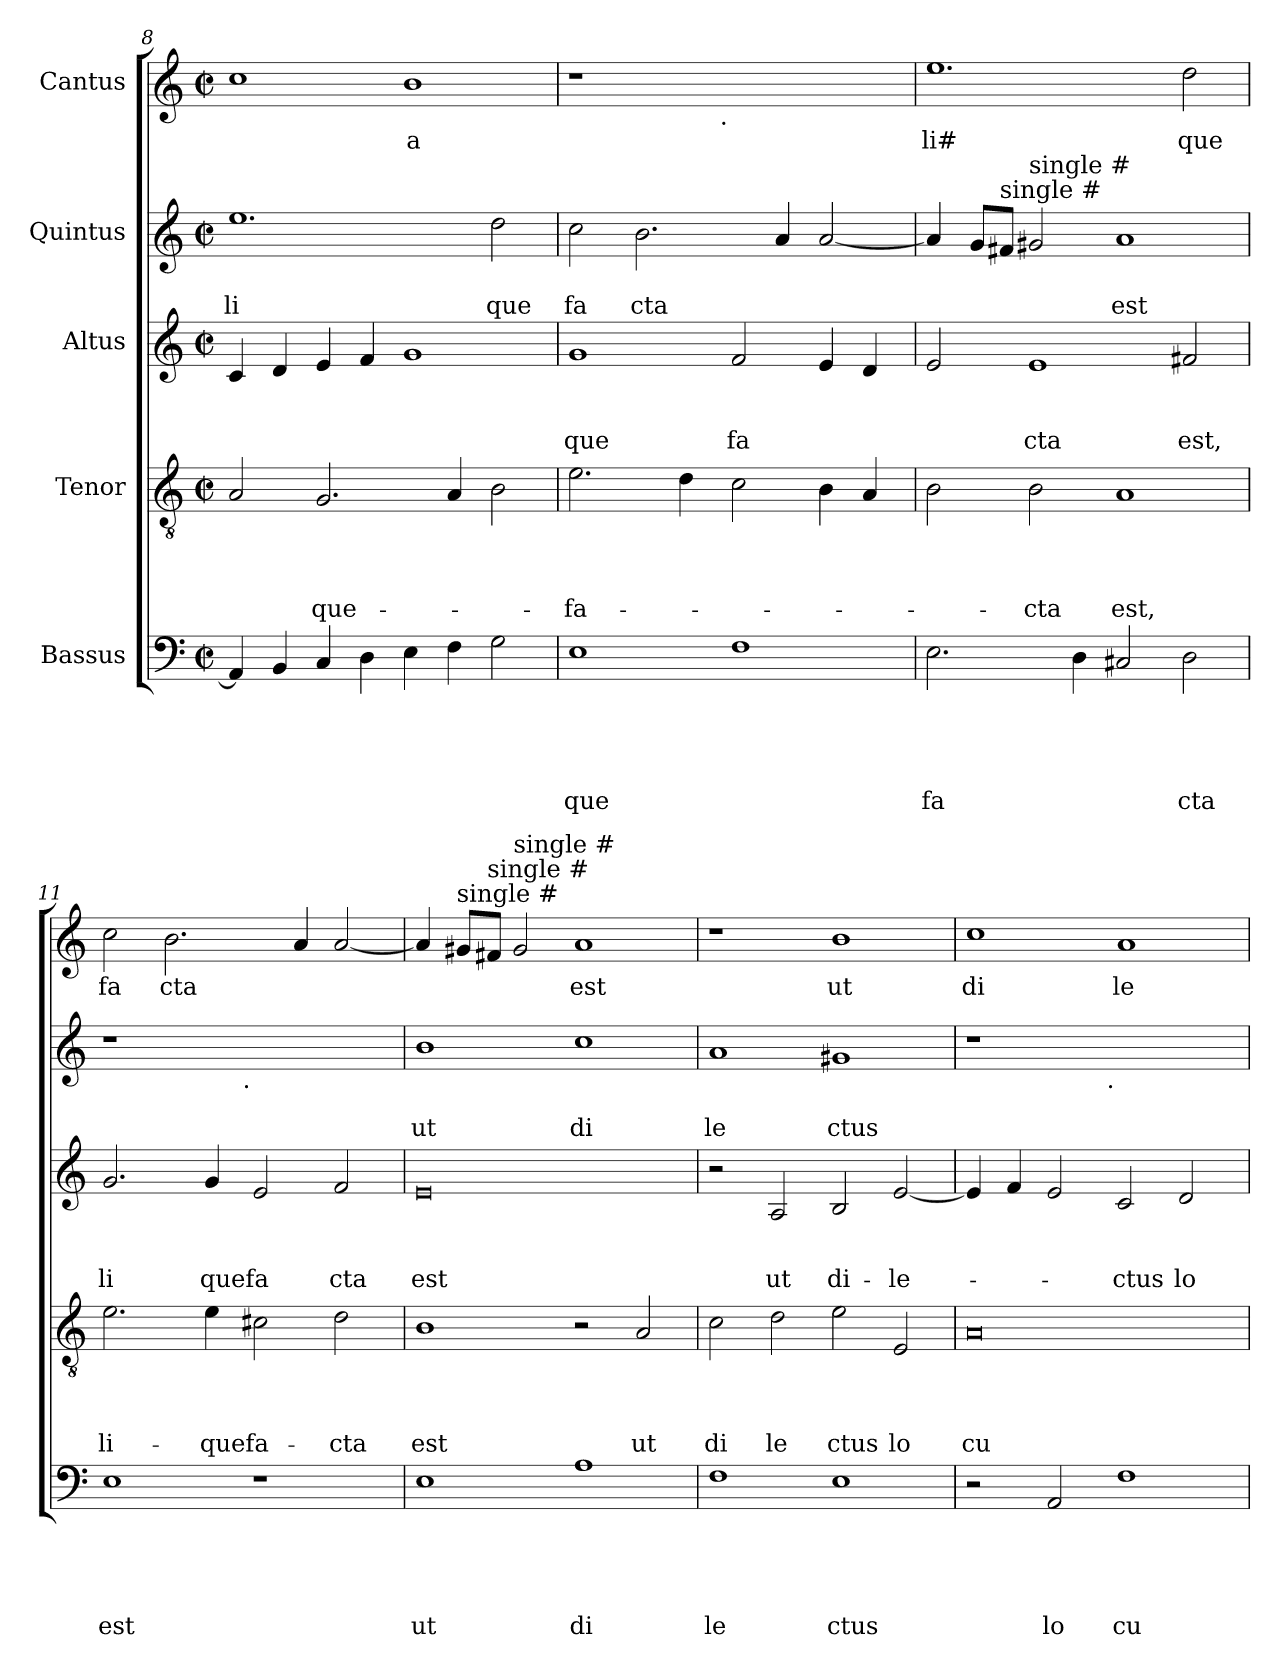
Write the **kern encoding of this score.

**kern	**text	**text	**text	**text	**text	**kern	**text	**text	**text	**text	**kern	**text	**text	**text	**kern	**text	**text	**kern	**text
*part5	*part5	*part5	*part5	*part5	*part5	*part4	*part4	*part4	*part4	*part4	*part3	*part3	*part3	*part3	*part2	*part2	*part2	*part1	*part1
*staff5	*staff5	*staff5	*staff5	*staff5	*staff5	*staff4	*staff4	*staff4	*staff4	*staff4	*staff3	*staff3	*staff3	*staff3	*staff2	*staff2	*staff2	*staff1	*staff1
*I"Bassus	*	*	*	*	*	*I"Tenor	*	*	*	*	*I"Altus	*	*	*	*I"Quintus	*	*	*I"Cantus	*
*clefF4	*	*	*	*	*	*clefGv2	*	*	*	*	*clefG2	*	*	*	*clefG2	*	*	*clefG2	*
*k[]	*	*	*	*	*	*k[]	*	*	*	*	*k[]	*	*	*	*k[]	*	*	*k[]	*
*C:	*	*	*	*	*	*C:	*	*	*	*	*C:	*	*	*	*C:	*	*	*C:	*
*M2/2	*	*	*	*	*	*M2/2	*	*	*	*	*M2/2	*	*	*	*M2/2	*	*	*M2/2	*
*met(c|)	*	*	*	*	*	*met(c|)	*	*	*	*	*met(c|)	*	*	*	*met(c|)	*	*	*met(c|)	*
=8	=8	=8	=8	=8	=8	=8	=8	=8	=8	=8	=8	=8	=8	=8	=8	=8	=8	=8	=8
!	!	!	!	!	!	!	!	!	!	!	!	!	!	!	!	!	!LO:LY:b	!	!
4AA/]	.	.	.	.	.	2A/	.	.	.	.	4c/	.	.	.	1.ee	.	li	1cc	.
4BB/	.	.	.	.	.	.	.	.	.	.	4d/	.	.	.	.	.	.	.	.
!	!	!	!	!	!	!	!	!	!	!LO:LY:b	!	!	!	!	!	!	!	!	!
4C/	.	.	.	.	.	2.G/	.	.	.	-que-	4e/	.	.	.	.	.	.	.	.
4D\	.	.	.	.	.	.	.	.	.	.	4f/	.	.	.	.	.	.	.	.
!	!	!	!	!	!	!	!	!	!	!	!	!	!	!	!	!	!	!	!LO:LY:b
4E\	.	.	.	.	.	.	.	.	.	.	1g	.	.	.	.	.	.	1b	a
4F\	.	.	.	.	.	4A/	.	.	.	.	.	.	.	.	.	.	.	.	.
!	!	!	!	!	!	!	!	!	!	!	!	!	!	!	!	!	!LO:LY:b	!	!
2G\	.	.	.	.	.	2B\	.	.	.	.	.	.	.	.	2dd\	.	que	.	.
=9	=9	=9	=9	=9	=9	=9	=9	=9	=9	=9	=9	=9	=9	=9	=9	=9	=9	=9	=9
!	!	!	!	!	!LO:LY:b	!	!	!	!	!LO:LY:b	!	!	!	!LO:LY:b	!	!	!LO:LY:b	!	!
*	*	*	*	*	*	*	*	*	*	*	*	*	*	*	*	*	*	*^	*
1E	.	.	.	.	que	2.e\	.	.	.	-fa-	1g	.	.	que	2cc\	.	fa	1r	2ryy	.
!	!	!	!	!	!	!	!	!	!	!	!	!	!	!	!	!	!LO:LY:b	!	!	!
.	.	.	.	.	.	.	.	.	.	.	.	.	.	.	2.b\	.	cta	.	4...ryy	.
.	.	.	.	.	.	4d\	.	.	.	.	.	.	.	.	.	.	.	.	.	.
!	!	!	!	!	!	!	!	!	!	!	!	!	!	!	!	!	!	!	!LO:TX:b:t=.	!
.	.	.	.	.	.	.	.	.	.	.	.	.	.	.	.	.	.	.	1ryy	.
!	!	!	!	!	!	!	!	!	!	!	!	!	!	!LO:LY:b	!	!	!	!	!	!
1F	.	.	.	.	.	2c\	.	.	.	.	2f/	.	.	fa	.	.	.	1ryy	.	.
.	.	.	.	.	.	.	.	.	.	.	.	.	.	.	4a/	.	.	.	.	.
.	.	.	.	.	.	4B\	.	.	.	.	4e/	.	.	.	[<2a/	.	.	.	.	.
.	.	.	.	.	.	4A/	.	.	.	.	4d/	.	.	.	.	.	.	.	.	.
.	.	.	.	.	.	.	.	.	.	.	.	.	.	.	.	.	.	.	32ryy	.
=10	=10	=10	=10	=10	=10	=10	=10	=10	=10	=10	=10	=10	=10	=10	=10	=10	=10	=10	=10	=10
!	!	!	!	!	!LO:LY:b	!	!	!	!	!	!	!	!	!	!	!	!	!	!	!LO:LY:b
*	*	*	*	*	*	*	*	*	*	*	*	*	*	*	*	*	*	*v	*v	*
2.E\	.	.	.	.	fa	2B\	.	.	.	.	2e/	.	.	.	4a/]	.	.	1.ee	li#
.	.	.	.	.	.	.	.	.	.	.	.	.	.	.	8g/L	.	.	.	.
!	!	!	!	!	!	!	!	!	!	!	!	!	!	!	!LO:TX:a:t=single #	!	!	!	!
.	.	.	.	.	.	.	.	.	.	.	.	.	.	.	8f#/J	.	.	.	.
!	!	!	!	!	!	!	!	!	!	!	!	!	!	!	!LO:TX:a:t=single #	!	!	!	!
!	!	!	!	!	!	!	!	!	!	!LO:LY:b	!	!	!	!LO:LY:b	!	!	!	!	!
.	.	.	.	.	.	2B\	.	.	.	-cta	1e	.	.	cta	2g#/	.	.	.	.
4D\	.	.	.	.	.	.	.	.	.	.	.	.	.	.	.	.	.	.	.
!	!	!	!	!	!	!	!	!	!	!LO:LY:b	!	!	!	!	!	!	!LO:LY:b	!	!
2C#X/	.	.	.	.	.	1A	.	.	.	est,	.	.	.	.	1a	.	est	.	.
!	!	!	!	!	!LO:LY:b	!	!	!	!	!	!	!	!	!LO:LY:b	!	!	!	!	!LO:LY:b
2D\	.	.	.	.	cta	.	.	.	.	.	2f#X/	.	.	est,	.	.	.	2dd\	que
=11	=11	=11	=11	=11	=11	=11	=11	=11	=11	=11	=11	=11	=11	=11	=11	=11	=11	=11	=11
!	!	!	!	!	!LO:LY:b	!	!	!	!	!LO:LY:b	!	!	!	!LO:LY:b	!	!	!	!	!LO:LY:b
*	*	*	*	*	*	*	*	*	*	*	*	*	*	*	*^	*	*	*	*
1E	.	.	.	.	est	2.e\	.	.	.	li-	2.g/	.	.	li	1r	2ryy	.	.	2cc\	fa
!	!	!	!	!	!	!	!	!	!	!	!	!	!	!	!	!	!	!	!	!LO:LY:b
.	.	.	.	.	.	.	.	.	.	.	.	.	.	.	.	4...ryy	.	.	2.b\	cta
!	!	!	!	!	!	!	!	!	!	!LO:LY:b	!	!	!	!LO:LY:b	!	!	!	!	!	!
.	.	.	.	.	.	4e\	.	.	.	-quefa-	4g/	.	.	quefa	.	.	.	.	.	.
!	!	!	!	!	!	!	!	!	!	!	!	!	!	!	!	!LO:TX:b:t=.	!	!	!	!
.	.	.	.	.	.	.	.	.	.	.	.	.	.	.	.	1ryy	.	.	.	.
1r	.	.	.	.	.	2c#X\	.	.	.	.	2e/	.	.	.	1ryy	.	.	.	.	.
.	.	.	.	.	.	.	.	.	.	.	.	.	.	.	.	.	.	.	4a/	.
!	!	!	!	!	!	!	!	!	!	!LO:LY:b	!	!	!	!LO:LY:b	!	!	!	!	!	!
.	.	.	.	.	.	2d\	.	.	.	-cta	2f/	.	.	cta	.	.	.	.	[<2a/	.
.	.	.	.	.	.	.	.	.	.	.	.	.	.	.	.	32ryy	.	.	.	.
!!LO:PB:g=z
=12	=12	=12	=12	=12	=12	=12	=12	=12	=12	=12	=12	=12	=12	=12	=12	=12	=12	=12	=12	=12
!	!	!	!	!	!LO:LY:b	!	!	!	!	!LO:LY:b	!	!	!	!LO:LY:b	!	!	!	!LO:LY:b	!	!
*	*	*	*	*	*	*	*	*	*	*	*	*	*	*	*v	*v	*	*	*	*
1E	.	.	.	.	ut	1B	.	.	.	est	0e	.	.	est	1b	.	ut	4a/]	.
!	!	!	!	!	!	!	!	!	!	!	!	!	!	!	!	!	!	!LO:TX:a:t=single #	!
.	.	.	.	.	.	.	.	.	.	.	.	.	.	.	.	.	.	8g#/L	.
!	!	!	!	!	!	!	!	!	!	!	!	!	!	!	!	!	!	!LO:TX:a:t=single #	!
.	.	.	.	.	.	.	.	.	.	.	.	.	.	.	.	.	.	8f#/J	.
!	!	!	!	!	!	!	!	!	!	!	!	!	!	!	!	!	!	!LO:TX:a:t=single #	!
.	.	.	.	.	.	.	.	.	.	.	.	.	.	.	.	.	.	2g#/	.
!	!	!	!	!	!LO:LY:b	!	!	!	!	!	!	!	!	!	!	!	!LO:LY:b	!	!LO:LY:b
1A	.	.	.	.	di	2r	.	.	.	.	.	.	.	.	1cc	.	di	1a	est
!	!	!	!	!	!	!	!	!	!	!LO:LY:b	!	!	!	!	!	!	!	!	!
.	.	.	.	.	.	2A/	.	.	.	ut	.	.	.	.	.	.	.	.	.
=13	=13	=13	=13	=13	=13	=13	=13	=13	=13	=13	=13	=13	=13	=13	=13	=13	=13	=13	=13
!	!	!	!	!	!LO:LY:b	!	!	!	!	!LO:LY:b	!	!	!	!	!	!	!LO:LY:b	!	!
1F	.	.	.	.	le	2c\	.	.	.	di	2r	.	.	.	1a	.	le	1r	.
!	!	!	!	!	!	!	!	!	!	!LO:LY:b	!	!	!	!LO:LY:b	!	!	!	!	!
.	.	.	.	.	.	2d\	.	.	.	le	2A/	.	.	ut	.	.	.	.	.
!	!	!	!	!	!LO:LY:b	!	!	!	!	!LO:LY:b	!	!	!	!LO:LY:b	!	!	!LO:LY:b	!	!LO:LY:b
1E	.	.	.	.	ctus	2e\	.	.	.	ctus	2B/	.	.	di-	1g#X	.	ctus	1b	ut
!	!	!	!	!	!	!	!	!	!	!LO:LY:b	!	!	!	!LO:LY:b	!	!	!	!	!
.	.	.	.	.	.	2E/	.	.	.	lo	[<2e/	.	.	-le-	.	.	.	.	.
=14	=14	=14	=14	=14	=14	=14	=14	=14	=14	=14	=14	=14	=14	=14	=14	=14	=14	=14	=14
!	!	!	!	!	!	!	!	!	!	!LO:LY:b	!	!	!	!	!	!	!	!	!LO:LY:b
*	*	*	*	*	*	*	*	*	*	*	*	*	*	*	*^	*	*	*	*
2r	.	.	.	.	.	0A	.	.	.	cu	4e/]	.	.	.	1r	2ryy	.	.	1cc	di
.	.	.	.	.	.	.	.	.	.	.	4f/	.	.	.	.	.	.	.	.	.
!	!	!	!	!	!LO:LY:b	!	!	!	!	!	!	!	!	!	!	!	!	!	!	!
2AA/	.	.	.	.	lo	.	.	.	.	.	2e/	.	.	.	.	4...ryy	.	.	.	.
!	!	!	!	!	!	!	!	!	!	!	!	!	!	!	!	!LO:TX:b:t=.	!	!	!	!
.	.	.	.	.	.	.	.	.	.	.	.	.	.	.	.	1ryy	.	.	.	.
!	!	!	!	!	!LO:LY:b	!	!	!	!	!	!	!	!	!LO:LY:b	!	!	!	!	!	!LO:LY:b
1F	.	.	.	.	cu	.	.	.	.	.	2c/	.	.	-ctus	1ryy	.	.	.	1a	le
!	!	!	!	!	!	!	!	!	!	!	!	!	!	!LO:LY:b	!	!	!	!	!	!
.	.	.	.	.	.	.	.	.	.	.	2d/	.	.	lo-	.	.	.	.	.	.
.	.	.	.	.	.	.	.	.	.	.	.	.	.	.	.	32ryy	.	.	.	.
*	*	*	*	*	*	*	*	*	*	*	*	*	*	*	*v	*v	*	*	*	*
=	=	=	=	=	=	=	=	=	=	=	=	=	=	=	=	=	=	=	=
*-	*-	*-	*-	*-	*-	*-	*-	*-	*-	*-	*-	*-	*-	*-	*-	*-	*-	*-	*-
